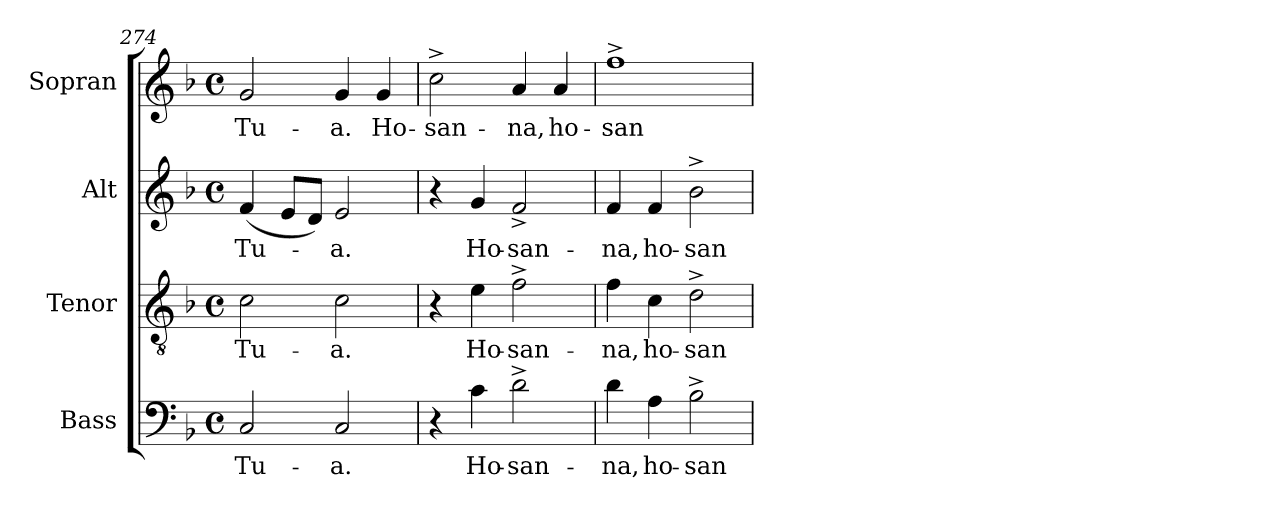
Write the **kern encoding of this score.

**kern	**text	**kern	**text	**kern	**text	**kern	**text
*part4	*part4	*part3	*part3	*part2	*part2	*part1	*part1
*staff4	*staff4	*staff3	*staff3	*staff2	*staff2	*staff1	*staff1
*I"Bass	*	*I"Tenor	*	*I"Alt	*	*I"Sopran	*
*I'B.	*	*I'T.	*	*I'A.	*	*I'S.	*
*clefF4	*	*clefGv2	*	*clefG2	*	*clefG2	*
*k[b-]	*	*k[b-]	*	*k[b-]	*	*k[b-]	*
*F:	*	*F:	*	*F:	*	*F:	*
*M4/4	*	*M4/4	*	*M4/4	*	*M4/4	*
*met(c)	*	*met(c)	*	*met(c)	*	*met(c)	*
=274	=274	=274	=274	=274	=274	=274	=274
!	!LO:LY:b	!	!LO:LY:b	!	!LO:LY:b	!	!LO:LY:b
2C/	Tu-	2c\	Tu-	(<4f/	Tu-	2g/	Tu-
.	.	.	.	8e/L	.	.	.
.	.	.	.	8d/J)	.	.	.
!	!LO:LY:b	!	!LO:LY:b	!	!LO:LY:b	!	!LO:LY:b
2C/	-a.	2c\	-a.	2e/	-a.	4g/	-a.
!	!	!	!	!	!	!	!LO:LY:b
.	.	.	.	.	.	4g/	Ho-
=275	=275	=275	=275	=275	=275	=275	=275
!	!	!	!	!	!	!	!LO:LY:b
4r	.	4r	.	4r	.	2cc^>\	-san-
!	!LO:LY:b	!	!LO:LY:b	!	!LO:LY:b	!	!
4c\	Ho-	4e\	Ho-	4g/	Ho-	.	.
!	!LO:LY:b	!	!LO:LY:b	!	!LO:LY:b	!	!LO:LY:b
2d^>\	-san-	2f^>\	-san-	2f^>/	-san-	4a/	-na,
!	!	!	!	!	!	!	!LO:LY:b
.	.	.	.	.	.	4a/	ho-
=276	=276	=276	=276	=276	=276	=276	=276
!	!LO:LY:b	!	!LO:LY:b	!	!LO:LY:b	!	!LO:LY:b
4d\	-na,	4f\	-na,	4f/	-na,	1ff^>	-san-
!	!LO:LY:b	!	!LO:LY:b	!	!LO:LY:b	!	!
4A\	ho-	4c\	ho-	4f/	ho-	.	.
!	!LO:LY:b	!	!LO:LY:b	!	!LO:LY:b	!	!
2B-^>\	-san-	2d^>\	-san-	2b-^>\	-san-	.	.
=	=	=	=	=	=	=	=
*-	*-	*-	*-	*-	*-	*-	*-
